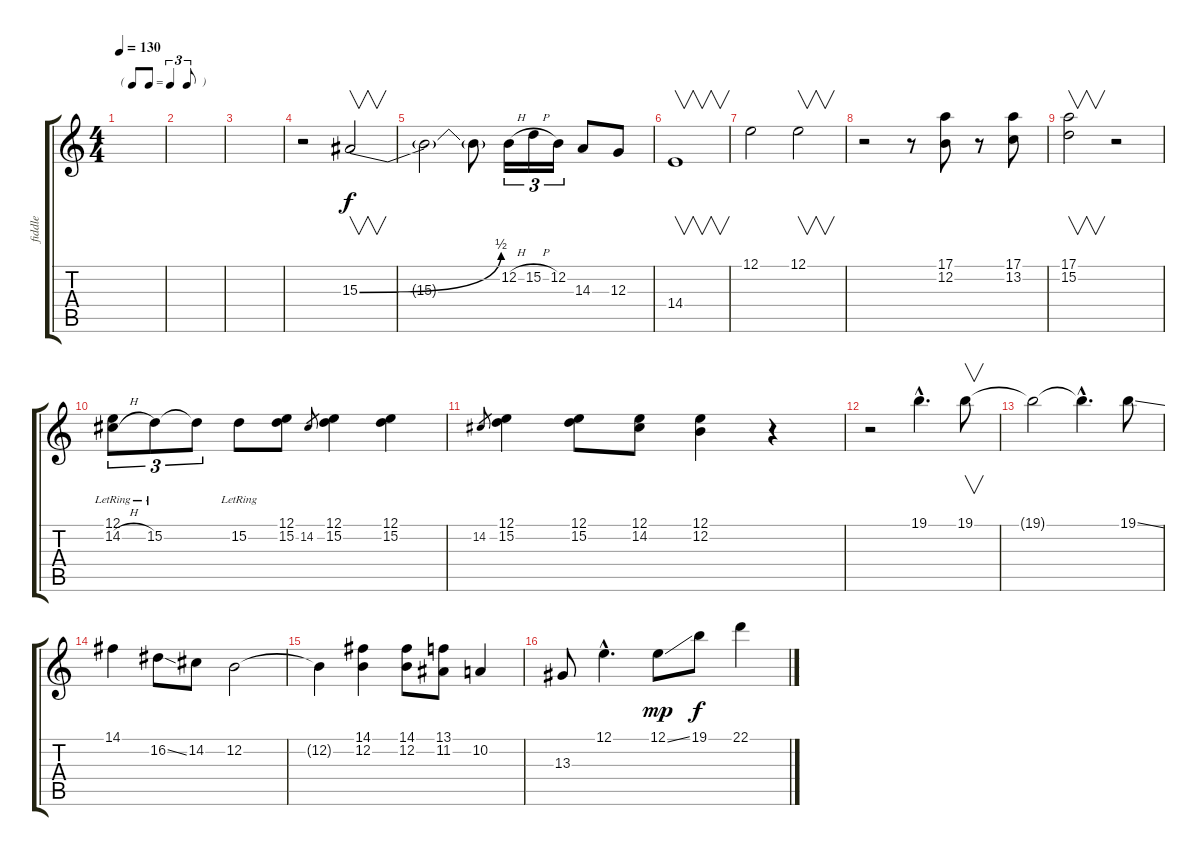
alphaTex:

\track ("fiddle" "fiddle") {instrument fiddle}
\staff {score tabs}
\tuning (E4 B3 G3 D3 A2 E2) {hide}
\ts (4 4)
\tf triplet8th
\tempo 130
\clef g2
\ks c
|
|
|
r.2 15.3{be (bend 0 0 60 2)}.2{v} |
15.3{t}.2 15.3{t}.8 12.2{h}.16{tu (3 2)} 15.2{h}.16{tu (3 2)} 12.2.16{tu (3 2)} 14.3.8 12.3.8 |
14.4.1{v} |
12.1.2 12.1.2{v} |
r.2 r.8 (17.1 12.2).8 r.8 (17.1 13.2).8 |
(17.1 15.2).2{v} r.2 |
(12.1{lr} 14.2{h}).8{tu (3 2)} 15.2{lr}.8{tu (3 2)} 15.2{t}.8{tu (3 2)} 15.2{lr}.8 (12.1 15.2).8 14.2.8{gr} (12.1 15.2).4 (12.1 15.2).4 |
14.2.8{gr} (12.1 15.2).4 (12.1 15.2).8 (12.1 14.2).8 (12.1 12.2).4 r.4 |
r.2 19.1{hac}.4{d} 19.1.8{v} |
19.1{t}.2 19.1{hac t}.4{d} 19.1{ss}.8 |
14.1.4 16.2{ss}.8 14.2.8 12.2.2 |
12.2{t}.4 (14.1 12.2).4 (14.1 12.2).8 (13.1 11.2).8 10.2.4 |
13.3.8 12.1{hac}.4{d} 12.1{ss}.8{dy mp} 19.1.8{dy f} 22.1.4
